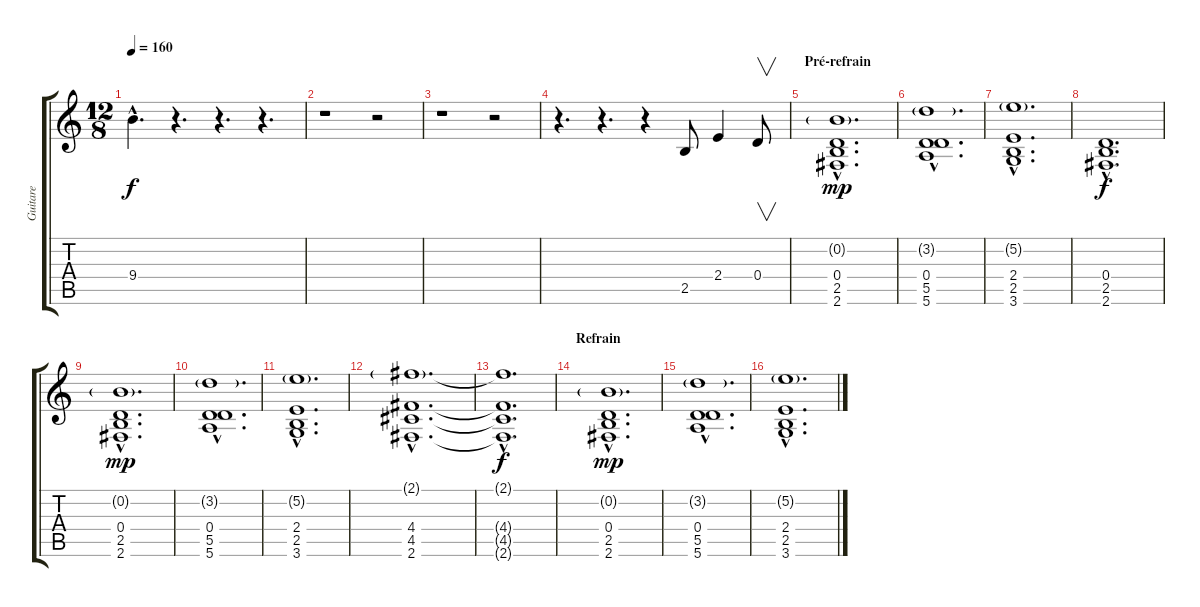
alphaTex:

\track ("Guitare" "Guitare") {instrument overdrivenguitar}
\staff {score tabs}
\tuning (E4 B3 G3 D3 A2 E2) {hide}
\ts (12 8)
\tempo 160
\clef g2
\ks c
9.4{hac}.4{d dy f} r.4{d} r.4{d} r.4{d} |
r.1 r.2 |
r.1 r.2 |
r.4{d} r.4{d} r.4 2.5.8 2.4.4 0.4.8{v} |
\section ("" "Pré-refrain")
(0.2{g hac} 0.4{hac} 2.5{hac} 2.6{hac}).1{d dy mp} |
(3.2{g hac} 0.4{hac} 5.5{hac} 5.6{hac}).1{d} |
(5.2{g hac} 2.4{hac} 2.5{hac} 3.6{hac}).1{d} |
(0.4{hac} 2.5{hac} 2.6{hac}).1{d dy f} |
(0.2{g hac} 0.4{hac} 2.5{hac} 2.6{hac}).1{d dy mp} |
(3.2{g hac} 0.4{hac} 5.5{hac} 5.6{hac}).1{d} |
(5.2{g hac} 2.4{hac} 2.5{hac} 3.6{hac}).1{d} |
(2.1{g hac} 4.4{hac} 4.5{hac} 2.6{hac}).1{d} |
(2.1{hac t} 4.4{hac t} 4.5{hac t} 2.6{hac t}).1{d dy f} |
\section ("" "Refrain")
(0.2{g hac} 0.4{hac} 2.5{hac} 2.6{hac}).1{d dy mp} |
(3.2{g hac} 0.4{hac} 5.5{hac} 5.6{hac}).1{d} |
(5.2{g hac} 2.4{hac} 2.5{hac} 3.6{hac}).1{d}
